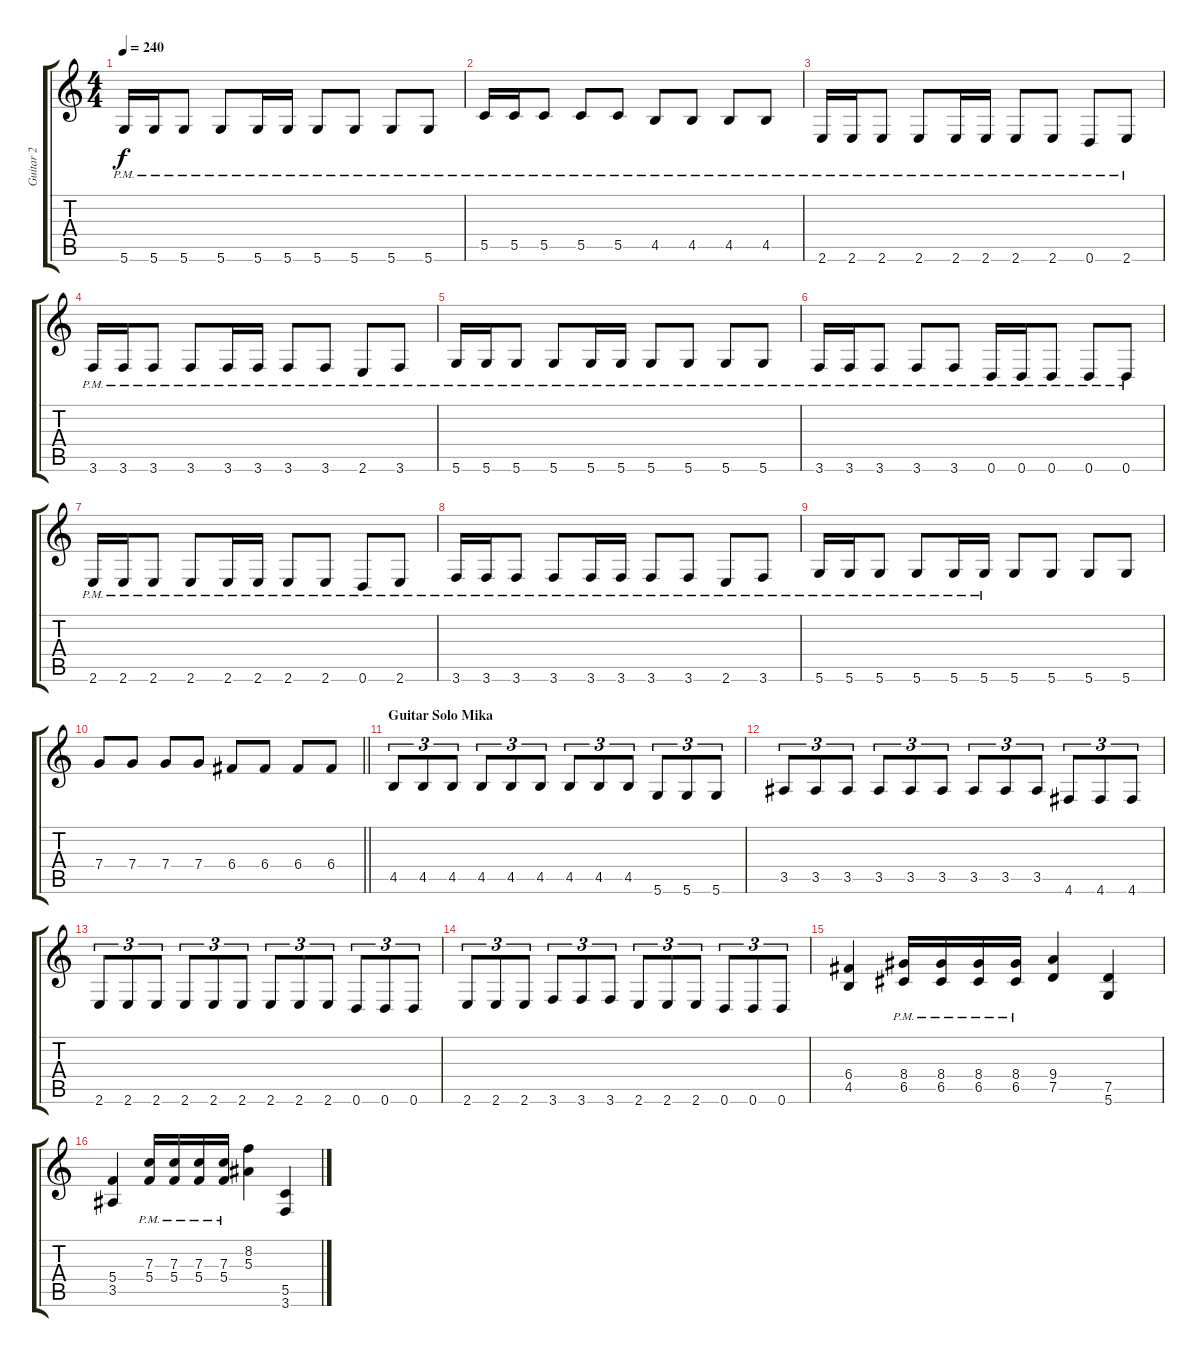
\track ("Guitar 2" "Guitar 2") {instrument overdrivenguitar}
\staff {score tabs}
\tuning (D4 A3 F3 C3 G2 D2) {hide}
\ts (4 4)
\tempo 240
\clef g2
\ks c
5.6{pm}.16{dy f} 5.6{pm}.16 5.6{pm}.8 5.6{pm}.8 5.6{pm}.16 5.6{pm}.16 5.6{pm}.8 5.6{pm}.8 5.6{pm}.8 5.6{pm}.8 |
5.5{pm}.16 5.5{pm}.16 5.5{pm}.8 5.5{pm}.8 5.5{pm}.8 4.5{pm}.8 4.5{pm}.8 4.5{pm}.8 4.5{pm}.8 |
2.6{pm}.16 2.6{pm}.16 2.6{pm}.8 2.6{pm}.8 2.6{pm}.16 2.6{pm}.16 2.6{pm}.8 2.6{pm}.8 0.6{pm}.8 2.6{pm}.8 |
3.6{pm}.16 3.6{pm}.16 3.6{pm}.8 3.6{pm}.8 3.6{pm}.16 3.6{pm}.16 3.6{pm}.8 3.6{pm}.8 2.6{pm}.8 3.6{pm}.8 |
5.6{pm}.16 5.6{pm}.16 5.6{pm}.8 5.6{pm}.8 5.6{pm}.16 5.6{pm}.16 5.6{pm}.8 5.6{pm}.8 5.6{pm}.8 5.6{pm}.8 |
3.6{pm}.16 3.6{pm}.16 3.6{pm}.8 3.6{pm}.8 3.6{pm}.8 0.6{pm}.16 0.6{pm}.16 0.6{pm}.8 0.6{pm}.8 0.6{pm}.8 |
2.6{pm}.16 2.6{pm}.16 2.6{pm}.8 2.6{pm}.8 2.6{pm}.16 2.6{pm}.16 2.6{pm}.8 2.6{pm}.8 0.6{pm}.8 2.6{pm}.8 |
3.6{pm}.16 3.6{pm}.16 3.6{pm}.8 3.6{pm}.8 3.6{pm}.16 3.6{pm}.16 3.6{pm}.8 3.6{pm}.8 2.6{pm}.8 3.6{pm}.8 |
5.6{pm}.16 5.6{pm}.16 5.6{pm}.8 5.6{pm}.8 5.6{pm}.16 5.6{pm}.16 5.6.8 5.6.8 5.6.8 5.6.8 |
\barLineRight lightlight
7.4.8 7.4.8 7.4.8 7.4.8 6.4.8 6.4.8 6.4.8 6.4.8 |
\section ("" "Guitar Solo Mika")
4.5.8{tu (3 2)} 4.5.8{tu (3 2)} 4.5.8{tu (3 2)} 4.5.8{tu (3 2)} 4.5.8{tu (3 2)} 4.5.8{tu (3 2)} 4.5.8{tu (3 2)} 4.5.8{tu (3 2)} 4.5.8{tu (3 2)} 5.6.8{tu (3 2)} 5.6.8{tu (3 2)} 5.6.8{tu (3 2)} |
3.5.8{tu (3 2)} 3.5.8{tu (3 2)} 3.5.8{tu (3 2)} 3.5.8{tu (3 2)} 3.5.8{tu (3 2)} 3.5.8{tu (3 2)} 3.5.8{tu (3 2)} 3.5.8{tu (3 2)} 3.5.8{tu (3 2)} 4.6.8{tu (3 2)} 4.6.8{tu (3 2)} 4.6.8{tu (3 2)} |
2.6.8{tu (3 2)} 2.6.8{tu (3 2)} 2.6.8{tu (3 2)} 2.6.8{tu (3 2)} 2.6.8{tu (3 2)} 2.6.8{tu (3 2)} 2.6.8{tu (3 2)} 2.6.8{tu (3 2)} 2.6.8{tu (3 2)} 0.6.8{tu (3 2)} 0.6.8{tu (3 2)} 0.6.8{tu (3 2)} |
2.6.8{tu (3 2)} 2.6.8{tu (3 2)} 2.6.8{tu (3 2)} 3.6.8{tu (3 2)} 3.6.8{tu (3 2)} 3.6.8{tu (3 2)} 2.6.8{tu (3 2)} 2.6.8{tu (3 2)} 2.6.8{tu (3 2)} 0.6.8{tu (3 2)} 0.6.8{tu (3 2)} 0.6.8{tu (3 2)} |
(6.4 4.5).4 (8.4{pm} 6.5{pm}).16 (8.4{pm} 6.5{pm}).16 (8.4{pm} 6.5{pm}).16 (8.4{pm} 6.5{pm}).16 (9.4 7.5).4 (7.5 5.6).4 |
(5.4 3.5).4 (7.3 5.4{pm}).16 (7.3 5.4{pm}).16 (7.3 5.4{pm}).16 (7.3 5.4{pm}).16 (8.2 5.3).4 (5.5 3.6).4
